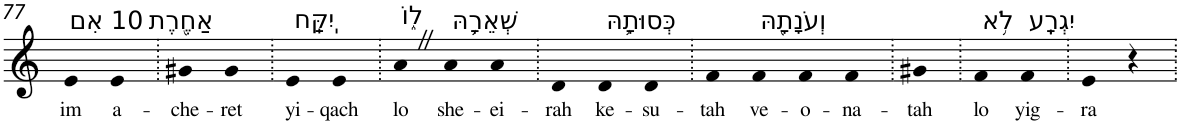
**kern	**text
*part1	*part1
*staff1	*staff1
*I"Piano	*
*I'Pno	*
!!LO:PB:g=z
*clefG2	*
*k[]	*
=77	=77
!LO:TX:a:t=10 אִם	!
!	!LO:LY:b
4e	im
!LO:TX:a:t=אַחֶ֖רֶת	!
!	!LO:LY:b
4e	a-
=78.	=78.
!	!LO:LY:b
4g#X	-che-
!	!LO:LY:b
4g#	-ret
=79.	=79.
!LO:TX:a:t=יִֽקַּֽח	!
!	!LO:LY:b
4e	yi-
!	!LO:LY:b
4e	-qach
=80.	=80.
!LO:TX:a:t=ל֑וֹ	!
!	!LO:LY:b
4aZ	lo
!LO:TX:a:t=שְׁאֵרָ֛הּ	!
!	!LO:LY:b
4a	she-
!	!LO:LY:b
4a	-ei-
=81.	=81.
!	!LO:LY:b
4d	-rah
!LO:TX:a:t=כְּסוּתָ֥הּ	!
!	!LO:LY:b
4d	ke-
!	!LO:LY:b
4d	-su-
=82.	=82.
!	!LO:LY:b
4f	-tah
!LO:TX:a:t=וְעֹנָתָ֖הּ	!
!	!LO:LY:b
4f	ve-
!	!LO:LY:b
4f	-o-
!	!LO:LY:b
4f	-na-
=83.	=83.
!	!LO:LY:b
4g#X	-tah
=84.	=84.
!LO:TX:a:t=לֹ֥א	!
!	!LO:LY:b
4f	lo
!LO:TX:a:t=יִגְרָֽע	!
!	!LO:LY:b
4f	yig-
=85.	=85.
!	!LO:LY:b
4e	-ra
4r	.
=.	=.
*-	*-
